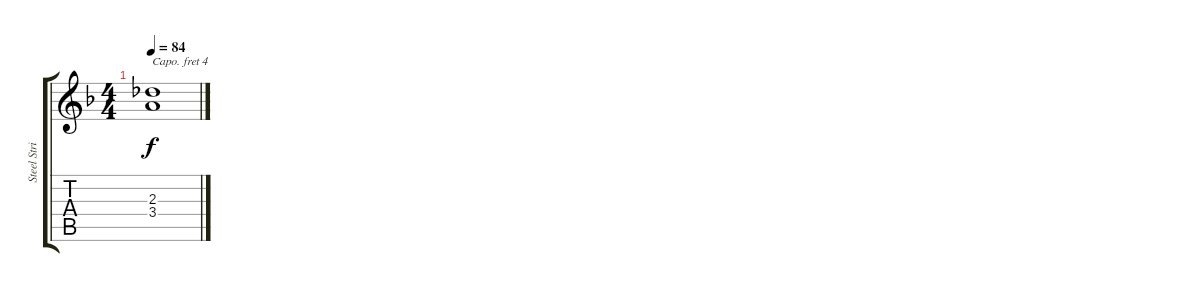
\track ("Steel String Acoustic Guitar" "Steel Stri") {instrument acousticguitarsteel}
\staff {score tabs}
\capo 4
\tuning (F4 C4 G3 D3 A2 E2) {hide}
\ts (4 4)
\tempo 84
\clef g2
\ks f
(2.3{t} 3.4{t}).1{dy f}
